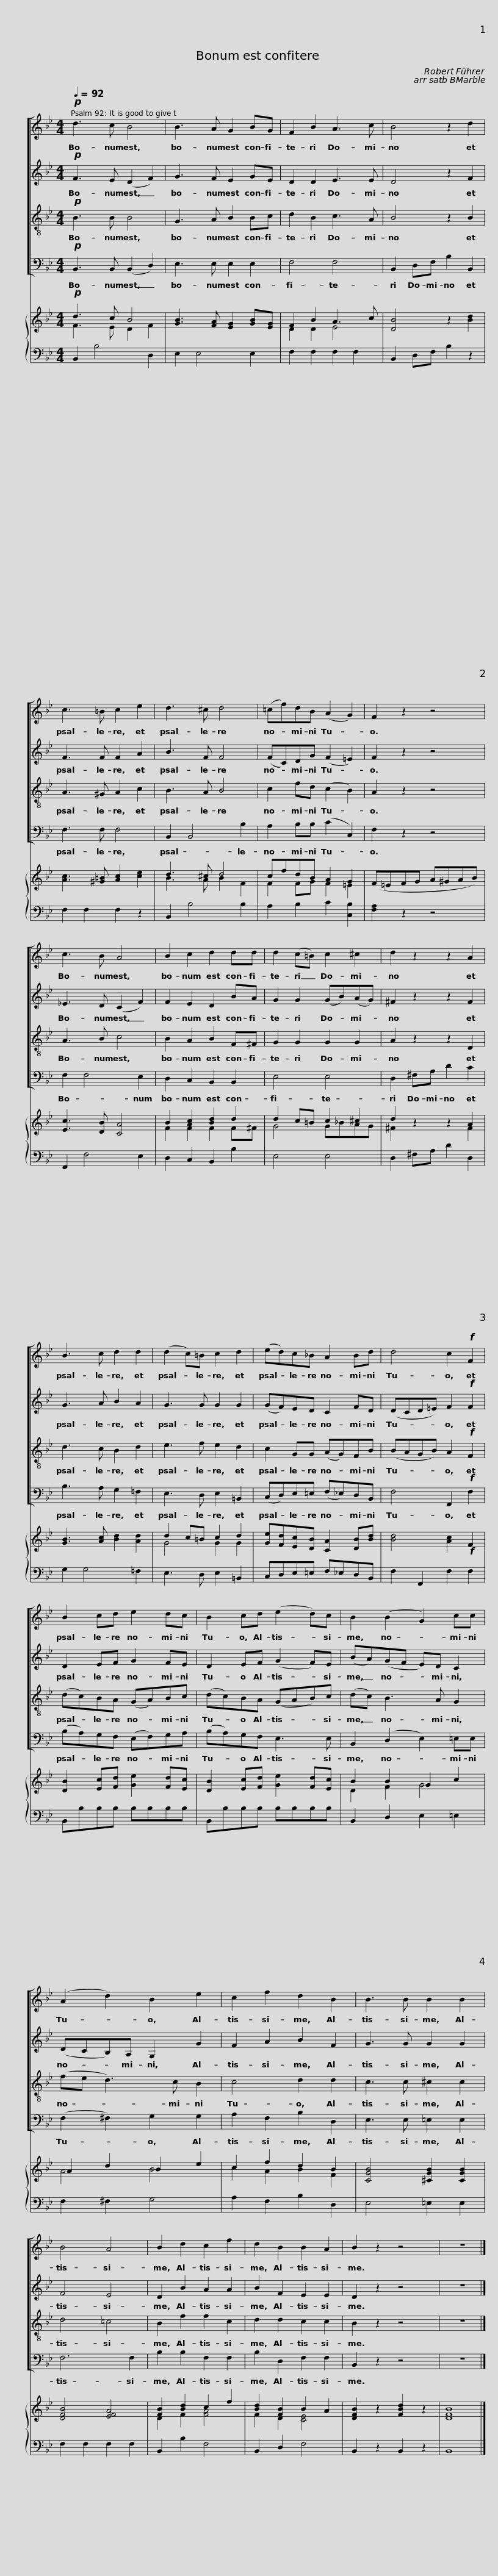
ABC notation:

X:1
%%score [ 1 2 3 4 ] { ( 5 6 ) | 7 }
L:1/8
Q:1/4=92
M:4/4
I:linebreak $
K:Bb
V:1 treble
V:2 treble
V:3 treble-8 transpose=-12
V:4 bass
V:5 treble
V:6 treble
V:7 bass
V:1
!p! d3 c B4 | B3 A G2 BG | F2 B2 A3 c | B4 z2 d2 | c3 =B c2 e2 |$ %5
 d3 ^c d4 | (=cf)dB (A2 G2) |$ F2 z2 z4 | c3 B A4 | B2 c2 d2 dd | %10
 d2 (c=B) c2 ^c2 |$ d2 z2 z2 A2 | B3 c d2 d2 |$ (d2 c)=B c2 d2 | (ed)c_B A2 Bd | %15
 d4 c2!f! F2 | B2 cd e2 dc |$ B2 cd (e2 d)c | B2 (B2 G2) cc |$ (A2 d2) B2 e2 | %20
 c2 f2 d2 B2 | B3 B B2 B2 | B4 A4 | B2 d2 c2 f2 |$ d2 B2 B2 A2 | %25
 B2 z2 z4 | z8 |] %27
V:2
!p! F3 E (D2 F2) | G3 F E2 GE | D2 D2 E3 E | D4 z2 F2 | F3 F F2 A2 |$ %5
 B3 F F4 | (FC)DG (F2 =E2) |$ F2 z2 z4 | _E3 D (C2 F2) | F2 E2 D2 BA | %10
 G2 G2 (GB)(AG) |$ ^F2 z2 z2 F2 | G3 A B2 A2 |$ G3 G G2 G2 | (GF)ED C2 FD | %15
 (DCD=E) F2!f! F2 | D2 EF G2 FE |$ D2 EF (G2 F)E | (BA)(GF E)D C2 |$ (DCB,)A, G,2 G2 | %20
 F2 A2 B2 F2 | G3 G G2 G2 | F4 E4 | D2 B2 A2 A2 |$ B2 F2 E2 E2 | %25
 D2 z2 z4 | z8 |] %27
V:3
!p! B3 B B4 | G3 A B2 Bc | d2 B2 c3 A | B4 z2 B2 | A3 ^G A2 c2 |$ %5
 B3 A B4 | c2 fd (c2 B2) |$ A2 z2 z4 | A3 B c4 | B2 A2 B2 F^F | %10
 G2 G2 G2 G2 |$ A2 z2 z2 D2 | d3 c B2 d2 |$ e3 f e2 d2 | c2 GG (AG)FB | %15
 (BAGB) A2!f! F2 | (dc)BA (GA)Bc |$ (dc)BA (GAB)c | (dc) B3 A G2 |$ (fe d3) c B2 | %20
 c4 d2 d2 | c3 c ^c2 c2 | d4 =c4 | B2 f2 f2 c2 |$ d2 d2 c2 c2 | %25
 B2 z2 z4 | z8 |] %27
V:4
!p! B,,3 B,, (B,,2 D,2) | E,3 E, E,2 E,2 | F,4 F,4 | B,,2 D,F, B,2 B,,2 | F,3 F, F,4 |$ %5
 B,,2 B,,4 B,2 | A,2 B,B, (C2 C,2) |$ F,2 z2 z4 | F,2 F,4 E,2 | D,2 C,2 B,,2 B,,2 | %10
 E,4 E,4 |$ D,2 ^F,A, D2 C2 | B,3 A, G,2 =F,2 |$ E,3 D, E,2 =B,,2 | (C,D,)E,=E, (F,_E,)D,B,, | %15
 F,4 F,,2!f! F,2 | (B,A,)G,F, (E,F,)G,A, |$ (B,A,)G,F, E,3 E, | B,,2 (D,2 E,2) =E,E, |$ (F,2 ^F,2) G,2 G,2 | %20
 A,2 F,2 B,2 D,2 | E,3 E, =E,2 E,2 | F,6 F,2 | B,2 B,2 F,2 F,2 |$ B,2 D,2 F,2 F,2 | %25
 B,,2 z2 z4 | z8 |] %27
V:5
!p! d3 c B4 | [GB]3 [FA] [EG]2 [GB][EG] | F2 B2 A3 c | [DB]4 z2 [Bd]2 | [Ac]3 [^G=B] [Ac]2 [ce]2 |$ %5
 d3 ^c d4 | cfdB A2 G2 |$ (F=EFG A^GAB) | [Ec]3 [DB] [CA]4 | B2 [Ac]2 [Bd]2 d2 | %10
 d2 c=B c2 ^c2 |$ d2 z2 z2 A2 | [GB]3 [Ac] [Bd]2 [Ad]2 |$ d2 c=B c2 d2 | [Ge][Fd][Ec][DB] [CA]2 [DB][Bd] | %15
 [Bd]4 [Ac]2!f! F2 | [DB]2 [Ec][Fd] [Ge]2 [Fd][Ec] |$ [DB]2 [Ec][Fd] [Ge]2 [Fd][Ec] | B2 B2 G2 c2 |$ A2 d2 B2 e2 | %20
 c2 f2 d2 B2 | [CGB]4 [^CGB]2 [CGB]2 | [DFB]4 [EFA]4 | [FB]2 [Bd]2 c2 f2 |$ [Bd]2 [FB]2 B2 A2 | %25
 [DFB]2 z2 [FBd]2 z2 | [DFB]8 |] %27
V:6
 F3 E D2 F2 | x8 | D2 D2 E4 | x8 | x8 |$ %5
 B3 A B2 F2 | F2 FG F2 =E2 |$ x8 | x8 | F2 F2 F2 F^F | %10
 G4 G_BAG |$ ^F2 x2 x2 F2 | x8 |$ G4 G2 G2 | x8 | %15
 x8 | x8 |$ x8 | D2 F2 G4 |$ A4 B4 | %20
 c2 A2 B2 F2 | x8 | x8 | D2 F2 [FA]4 |$ F2 D2 [CE]4 | %25
 x8 | x8 |] %27
V:7
 B,,2 B,4 D,2 | E,2 E,4 E,2 | F,2 F,2 F,2 F,2 | B,,2 D,F, B,2 z2 | F,2 F,2 F,2 z2 |$ %5
 B,,2 B,4 B,2 | A,2 B,2 C2 [C,B,]2 |$ [F,A,]2 z2 z4 | F,,2 F,4 E,2 | D,2 C,2 B,,2 B,2 | %10
 E,4 E,4 |$ D,2 ^F,A, D2 D,2 | G,2 G,4 =F,2 |$ E,3 D, E,2 =B,,2 | C,D,E,=E, F,_E,D,B,, | %15
 F,2 F,,2 F,2 F,2 | B,,B,B,B, B,B,B,B, |$ B,,B,B,B, B,B,B,B, | B,,2 D,2 E,2 =E,2 |$ F,2 ^F,2 G,4 | %20
 A,2 F,2 B,2 D,2 | E,4 =E,2 E,2 | F,2 F,2 F,2 F,2 | B,,2 B,2 F,4 |$ B,,2 D,2 F,4 | %25
 B,,2 z2 B,,2 z2 | B,,8 |] %27
